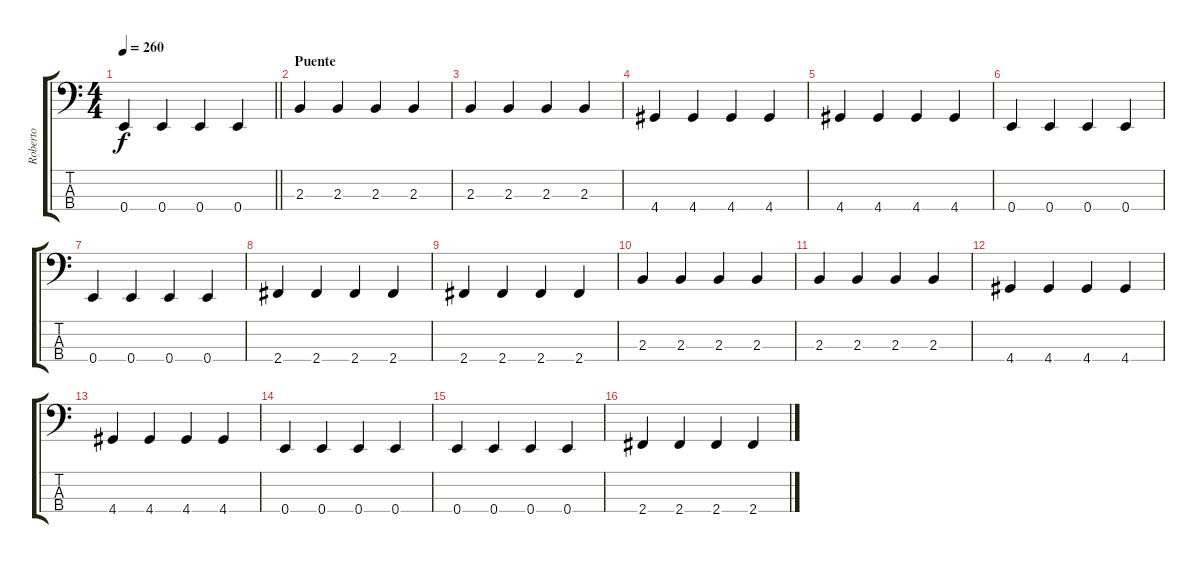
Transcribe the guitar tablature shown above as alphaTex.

\track ("Roberto" "Roberto") {instrument electricbasspick}
\staff {score tabs}
\tuning (G2 D2 A1 E1) {hide}
\ts (4 4)
\tempo 260
\clef f4
\barLineRight lightlight
\ks c
0.4.4{dy f} 0.4.4 0.4.4 0.4.4 |
\section ("" "Puente")
2.3.4 2.3.4 2.3.4 2.3.4 |
2.3.4 2.3.4 2.3.4 2.3.4 |
4.4.4 4.4.4 4.4.4 4.4.4 |
4.4.4 4.4.4 4.4.4 4.4.4 |
0.4.4 0.4.4 0.4.4 0.4.4 |
0.4.4 0.4.4 0.4.4 0.4.4 |
2.4.4 2.4.4 2.4.4 2.4.4 |
2.4.4 2.4.4 2.4.4 2.4.4 |
2.3.4 2.3.4 2.3.4 2.3.4 |
2.3.4 2.3.4 2.3.4 2.3.4 |
4.4.4 4.4.4 4.4.4 4.4.4 |
4.4.4 4.4.4 4.4.4 4.4.4 |
0.4.4 0.4.4 0.4.4 0.4.4 |
0.4.4 0.4.4 0.4.4 0.4.4 |
2.4.4 2.4.4 2.4.4 2.4.4
